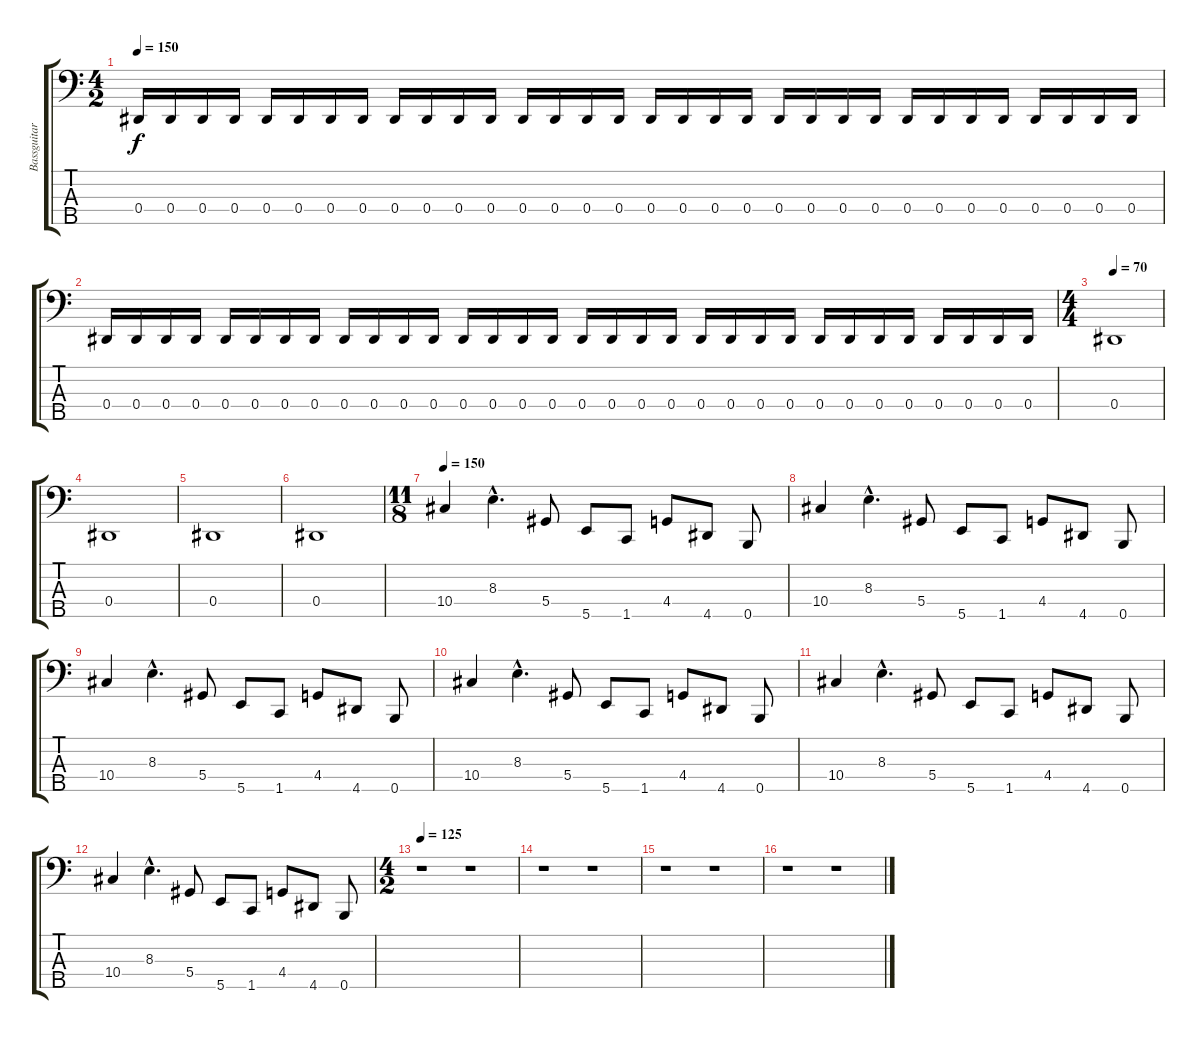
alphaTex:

\track ("Bassguitar" "Bassguitar") {instrument electricbassfinger}
\staff {score tabs}
\tuning (Gb2 Db2 Ab1 Eb1 B0) {hide}
\ts (4 2)
\tempo 150
\clef f4
\ks c
0.4.16{dy f} 0.4.16 0.4.16 0.4.16 0.4.16 0.4.16 0.4.16 0.4.16 0.4.16 0.4.16 0.4.16 0.4.16 0.4.16 0.4.16 0.4.16 0.4.16 0.4.16 0.4.16 0.4.16 0.4.16 0.4.16 0.4.16 0.4.16 0.4.16 0.4.16 0.4.16 0.4.16 0.4.16 0.4.16 0.4.16 0.4.16 0.4.16 |
0.4.16 0.4.16 0.4.16 0.4.16 0.4.16 0.4.16 0.4.16 0.4.16 0.4.16 0.4.16 0.4.16 0.4.16 0.4.16 0.4.16 0.4.16 0.4.16 0.4.16 0.4.16 0.4.16 0.4.16 0.4.16 0.4.16 0.4.16 0.4.16 0.4.16 0.4.16 0.4.16 0.4.16 0.4.16 0.4.16 0.4.16 0.4.16 |
\ts (4 4)
\tempo 70
0.4.1 |
0.4.1 |
0.4.1 |
0.4.1 |
\ts (11 8)
\tempo 115
\tempo 150
10.4.4 8.3{hac}.4{d} 5.4.8 5.5.8 1.5.8 4.4.8 4.5.8 0.5.8 |
10.4.4 8.3{hac}.4{d} 5.4.8 5.5.8 1.5.8 4.4.8 4.5.8 0.5.8 |
10.4.4 8.3{hac}.4{d} 5.4.8 5.5.8 1.5.8 4.4.8 4.5.8 0.5.8 |
10.4.4 8.3{hac}.4{d} 5.4.8 5.5.8 1.5.8 4.4.8 4.5.8 0.5.8 |
10.4.4 8.3{hac}.4{d} 5.4.8 5.5.8 1.5.8 4.4.8 4.5.8 0.5.8 |
10.4.4 8.3{hac}.4{d} 5.4.8 5.5.8 1.5.8 4.4.8 4.5.8 0.5.8 |
\ts (4 2)
\tempo 125
r.1 r.1 |
r.1 r.1 |
r.1 r.1 |
r.1 r.1
